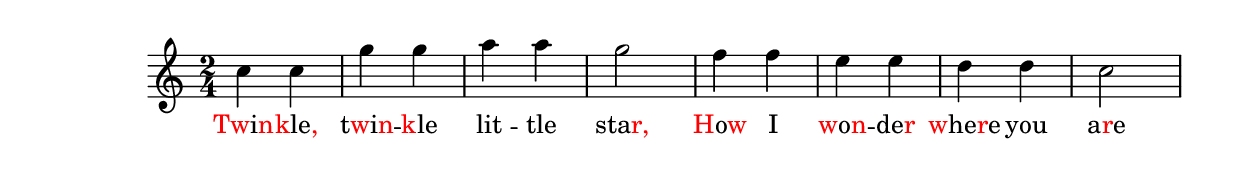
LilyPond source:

\version "2.15.16"

#(define (color-symbols symbol-lst)
   (lambda (grob)
     (let* ((text (ly:grob-property grob 'text))
            (chars-to-color (string->char-set symbol-lst))
            (result '()))

       (map (lambda (x)
               (if (char-set-contains? chars-to-color x)
                   (set! result (append result (list (markup #:with-color red #:char (char->integer x)))))
                   (set! result (append result (list (markup #:char (char->integer x)))))))
            (string->list text))

       (set! result (make-concat-markup result))
       (set! (ly:grob-property grob 'text) result))))


colorSymbols =
#(define-music-function
   (parser location symbol-lst)
     (string?)
  #{
     \override Lyrics . LyricText #'before-line-breaking = #(color-symbols $symbol-lst)
  #})

%%%%%%%%%%%%%%%%%%%%%%%%%%%%% EXAMPLE %%%%%%%%%%%%%%%%%%%%%%%%%%%%%%

mylyrics = \lyricmode {
  \colorSymbols #"TwnkH,r"
  Twin -- kle, twin -- kle lit -- tle star,
  How I won -- der where you are
}

\score {
  \new Staff <<
  \new Voice = "tune" {
    \relative c'' {
      \time 2/4
      c c g' g a a g2
      f4 f e e d d c2
    }
  }
  \new Lyrics \lyricsto "tune" \mylyrics
  >>
  \layout {
    ragged-right = ##f
  }
}

